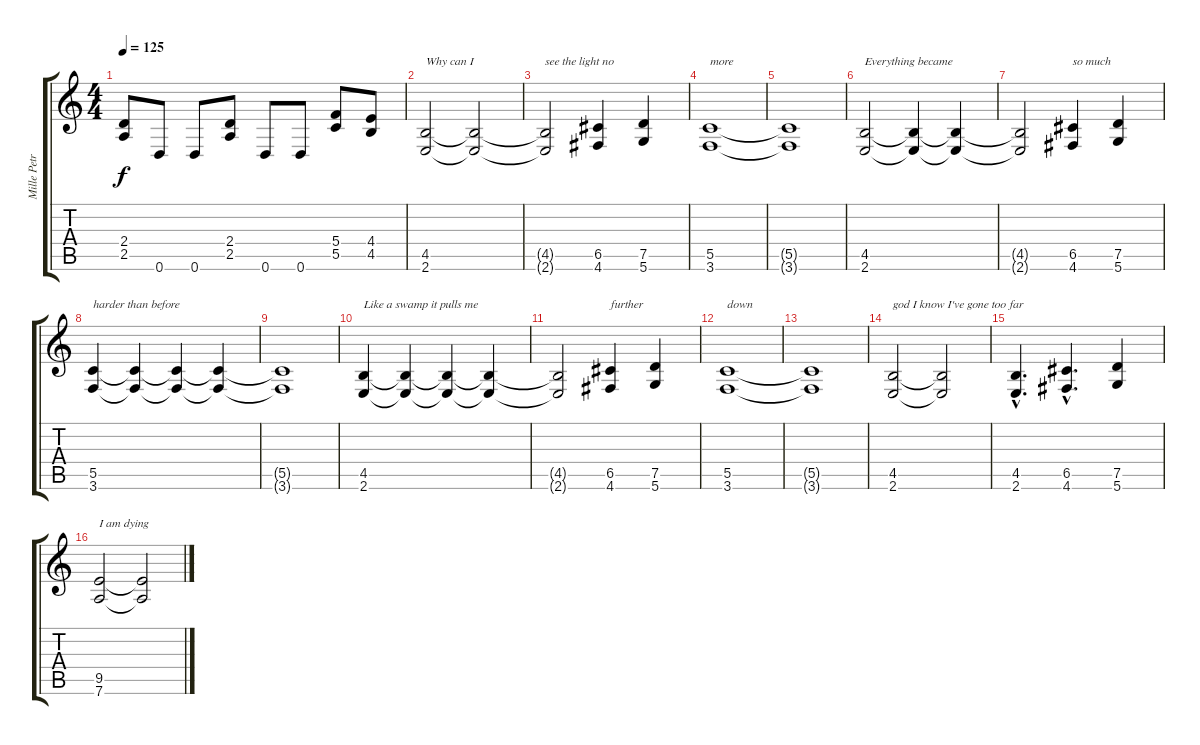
\track ("Mille Petrozza" "Mille Petr") {instrument distortionguitar}
\staff {score tabs}
\tuning (D4 A3 F3 C3 G2 D2) {hide}
\ts (4 4)
\tempo 125
\clef g2
\ks c
(2.4 2.5).8{dy f} 0.6.8 0.6.8 (2.4 2.5).8 0.6.8 0.6.8 (5.4 5.5).8 (4.4 4.5).8 |
(4.5 2.6).2{txt "Why can I"} (4.5{t} 2.6{t}).2 |
(4.5{t} 2.6{t}).2{txt "see the light no"} (6.5 4.6).4 (7.5 5.6).4 |
(5.5 3.6).1{txt "more"} |
(5.5{t} 3.6{t}).1 |
(4.5 2.6).2{txt "Everything became"} (4.5{t} 2.6{t}).4 (4.5{t} 2.6{t}).4 |
(4.5{t} 2.6{t}).2 (6.5 4.6).4{txt "so much"} (7.5 5.6).4 |
(5.5 3.6).4{txt "harder than before"} (5.5{t} 3.6{t}).4 (5.5{t} 3.6{t}).4 (5.5{t} 3.6{t}).4 |
(5.5{t} 3.6{t}).1 |
(4.5 2.6).4{txt "Like a swamp it pulls me"} (4.5{t} 2.6{t}).4 (4.5{t} 2.6{t}).4 (4.5{t} 2.6{t}).4 |
(4.5{t} 2.6{t}).2 (6.5 4.6).4{txt "further"} (7.5 5.6).4 |
(5.5 3.6).1{txt "down"} |
(5.5{t} 3.6{t}).1 |
(4.5 2.6).2{txt "god I know I've gone too far"} (4.5{t} 2.6{t}).2 |
(4.5{hac} 2.6{hac}).4{d} (6.5{hac} 4.6{hac}).4{d} (7.5 5.6).4 |
(9.5 7.6).2{txt "I am dying"} (9.5{t} 7.6{t}).2
